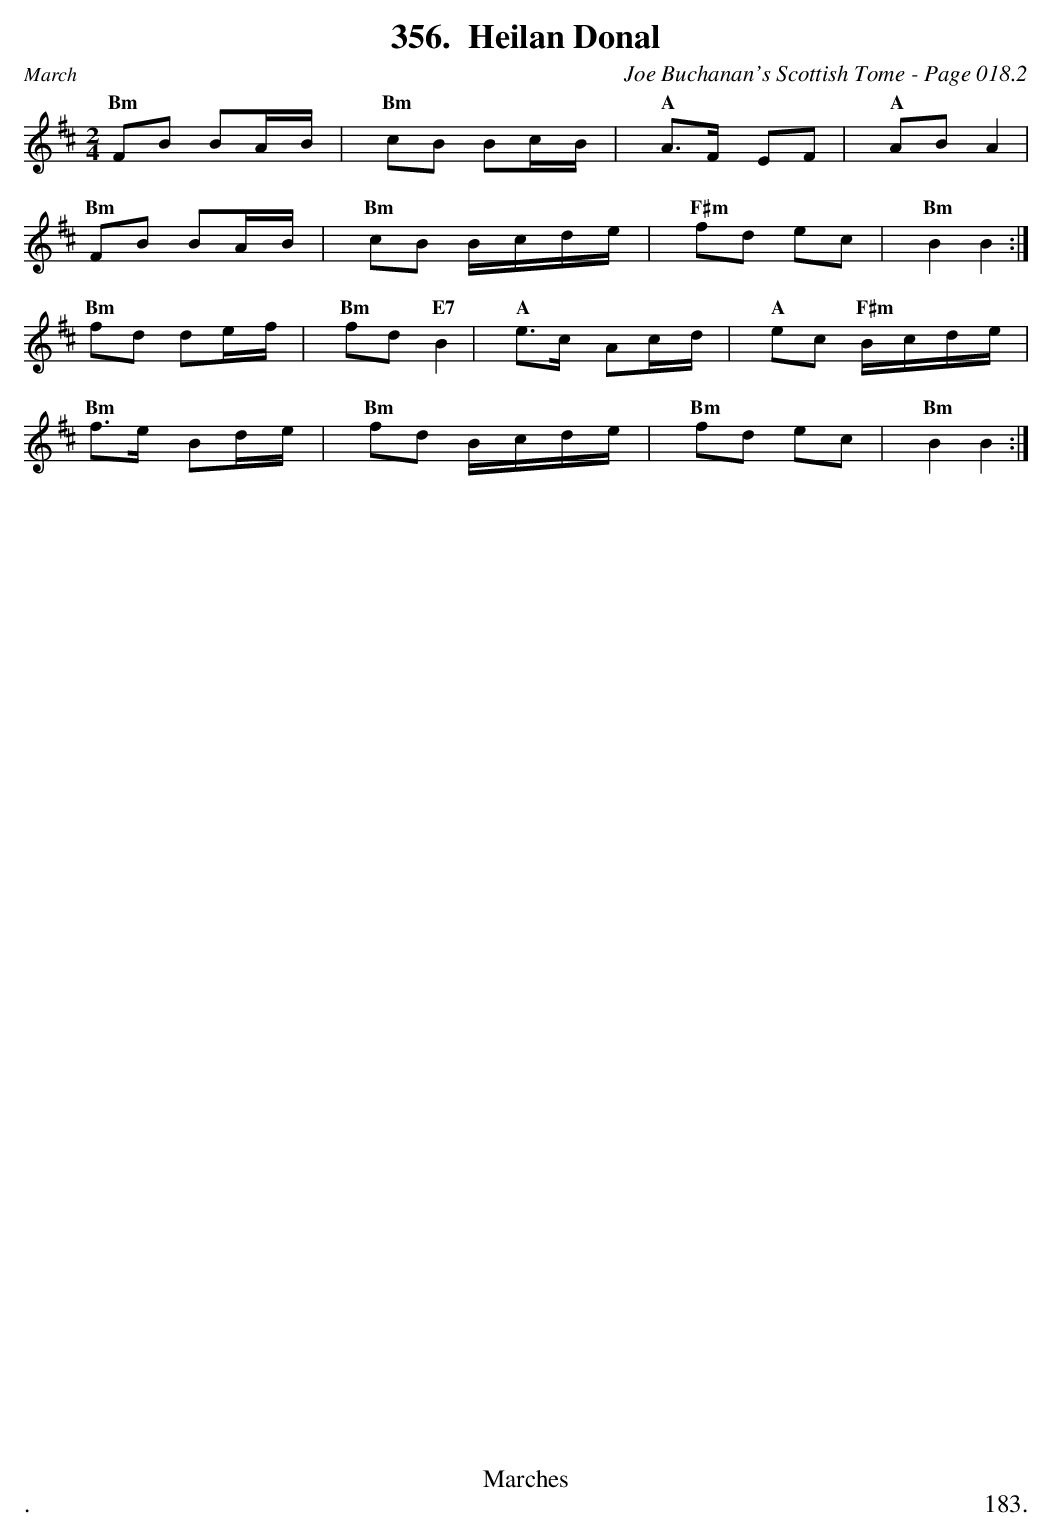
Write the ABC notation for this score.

X:1
T:Heilan Donal
C:Joe Buchanan's Scottish Tome - Page 018.2
L:1/8
M:2/4
K:Bm
"Bm" FB  BA/B/ | "Bm" cB Bc/B/    | "A"   A>F EF  | "A"  AB       A2  |
"Bm" FB  BA/B/ | "Bm" cB B/c/d/e/ | "F#m" fd  ec  | "Bm" B2   B2          :|
"Bm" fd  de/f/ | "Bm" fd "E7" B2       | "A"   e>c  Ac/d/ | "A" ec "F#m" B/c/d/e/  |
"Bm" f>e Bd/e/    | "Bm" fd B/c/d/e/       | "Bm"  fd  ec  | "Bm" B2       B2  :|
